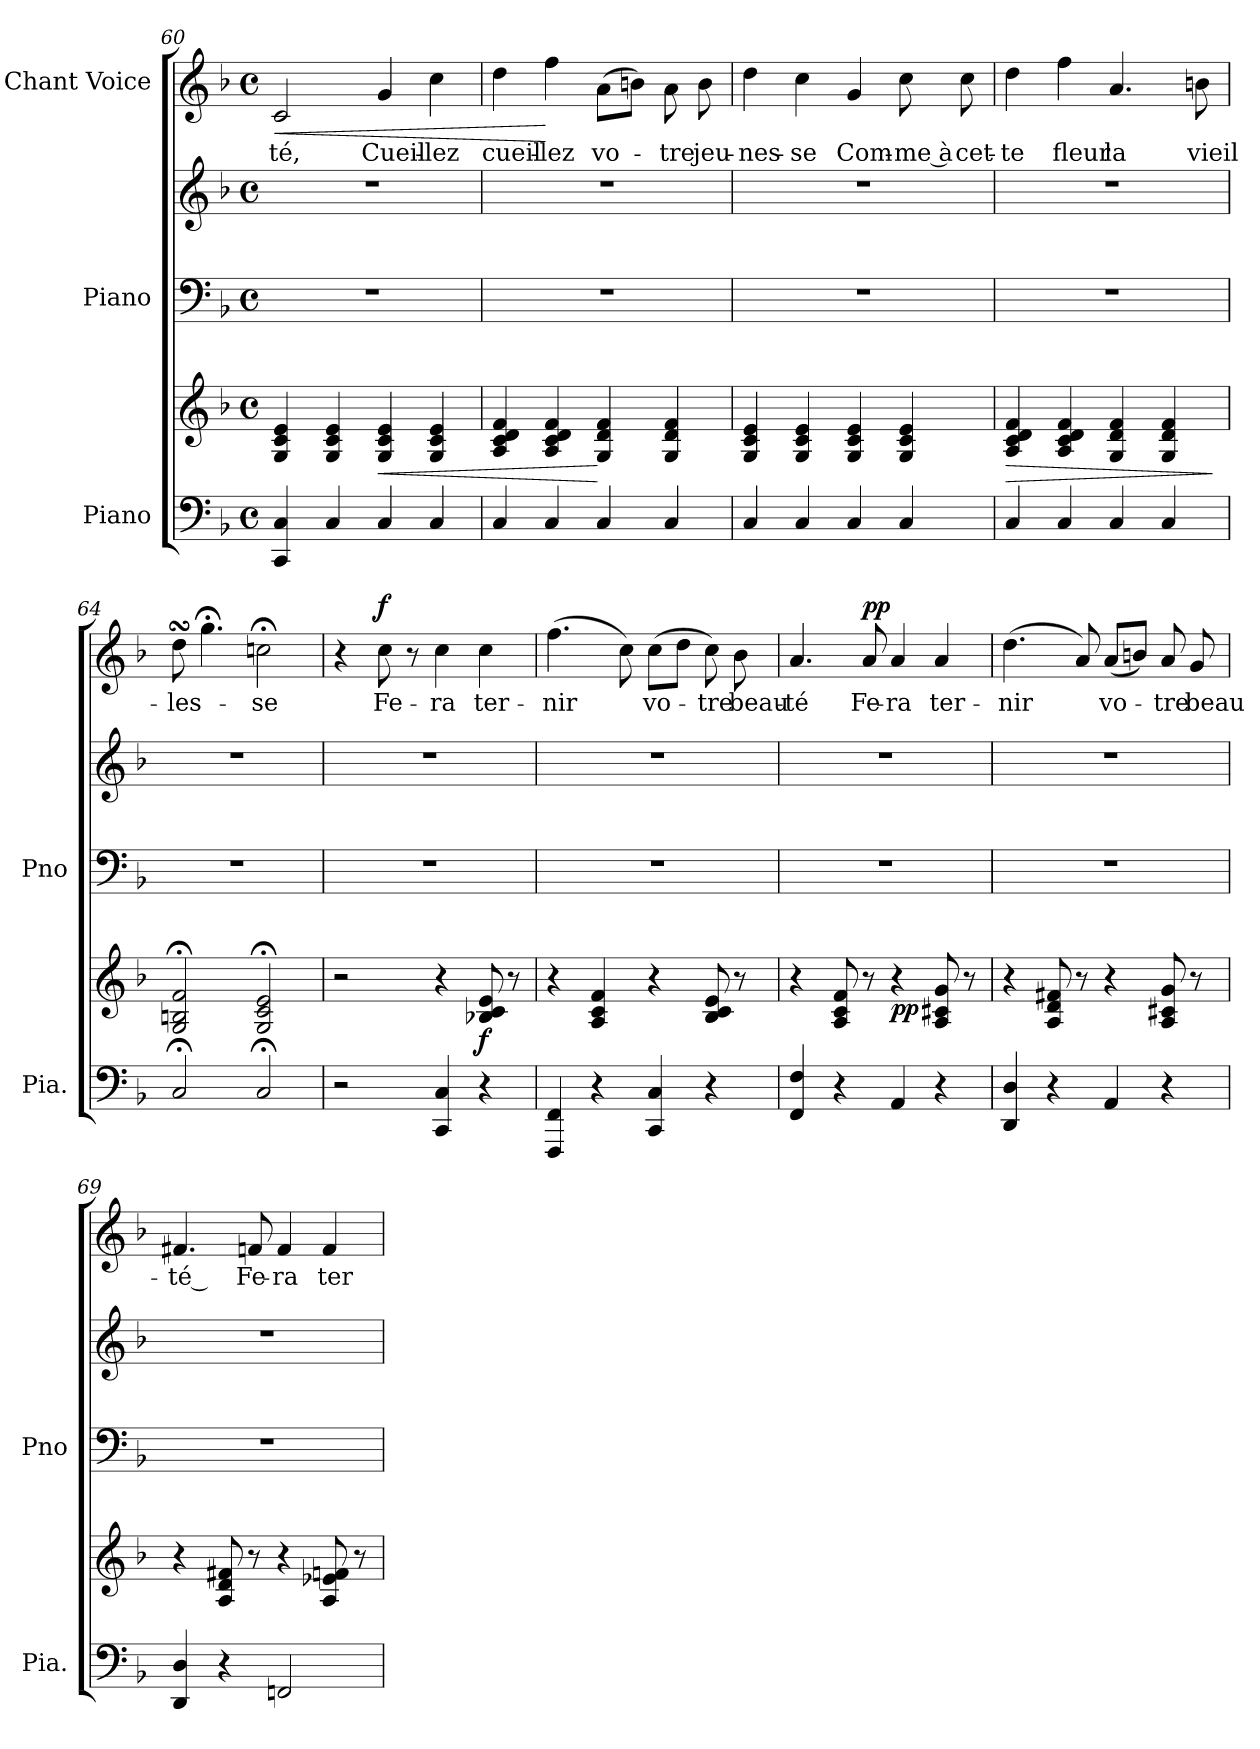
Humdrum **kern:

**kern	**kern	**dynam	**kern	**kern	**kern	**text	**dynam
*part3	*part3	*part3	*part2	*part2	*part1	*part1	*part1
*staff5	*staff4	*staff4/5	*staff3	*staff2	*staff1	*staff1	*staff1
*I"Piano	*	*	*I"Piano	*	*I"Chant Voice	*	*
*I'Pia.	*	*	*I'Pno	*	*	*	*
*clefF4	*clefG2	*	*clefF4	*clefG2	*clefG2	*	*
*k[b-]	*k[b-]	*	*k[b-]	*k[b-]	*k[b-]	*	*
*M4/4	*M4/4	*	*M4/4	*M4/4	*M4/4	*	*
*met(c)	*met(c)	*	*met(c)	*met(c)	*met(c)	*	*
=60	=60	=60	=60	=60	=60	=60	=60
!	!	!	!	!	!	!LO:LY:b	!LO:HP:b
4CC 4C	4G 4c 4e	.	1r	1r	2c/	-té,	<
4C	4G 4c 4e	.	.	.	.	.	.
!	!	!LO:HP:b	!	!	!	!LO:LY:b	!
4C	4G 4c 4e	<	.	.	4g/	Cueil-	.
!	!	!	!	!	!	!LO:LY:b	!
4C	4G 4c 4e	.	.	.	4cc\	-lez	.
=61	=61	=61	=61	=61	=61	=61	=61
!	!	!	!	!	!	!LO:LY:b	!
4C	4A 4c 4d 4f	.	1r	1r	4dd\	cueil-	.
!	!	!	!	!	!	!LO:LY:b	!
4C	4A 4c 4d 4f	.	.	.	4ff\	-lez	[
!	!	!	!	!	!	!LO:LY:b	!
4C	4G 4d 4f	[	.	.	(8a\L	vo-	.
.	.	.	.	.	8bn\J)	.	.
!	!	!	!	!	!	!LO:LY:b	!
4C	4G 4d 4f	.	.	.	8a\	-tre	.
!	!	!	!	!	!	!LO:LY:b	!
.	.	.	.	.	8b\	jeu-	.
!!LO:PB:g=z
=62	=62	=62	=62	=62	=62	=62	=62
!	!	!	!	!	!	!LO:LY:b	!
4C	4G 4c 4e	.	1r	1r	4dd\	-nes-	.
!	!	!	!	!	!	!LO:LY:b	!
4C	4G 4c 4e	.	.	.	4cc\	-se	.
!	!	!	!	!	!	!LO:LY:b	!
4C	4G 4c 4e	.	.	.	4g/	Com-	.
!	!	!	!	!	!	!LO:LY:b	!
4C	4G 4c 4e	.	.	.	8cc\	-me à	.
!	!	!	!	!	!	!LO:LY:b	!
.	.	.	.	.	8cc\	cet-	.
=63	=63	=63	=63	=63	=63	=63	=63
!	!	!LO:HP:b	!	!	!	!LO:LY:b	!
4C	4A 4c 4d 4f	>	1r	1r	4dd\	-te	.
!	!	!	!	!	!	!LO:LY:b	!
4C	4A 4c 4d 4f	.	.	.	4ff\	fleur	.
!	!	!	!	!	!	!LO:LY:b	!
4C	4G 4d 4f	.	.	.	4.a/	la	.
4C	4G 4d 4f	.	.	.	.	.	.
!	!	!	!	!	!	!LO:LY:b	!
.	.	.	.	.	8bn\	vieil-	.
.	.	]	.	.	.	.	.
=64	=64	=64	=64	=64	=64	=64	=64
!	!	!	!	!	!	!LO:LY:b	!
2C;	2G;< 2Bn;< 2f;<	.	1r	1r	8ddsSSS\	-les-	.
.	.	.	.	.	4.gg;<\	.	.
!	!	!	!	!	!	!LO:LY:b	!
2C;	2G;< 2c;< 2e;<	.	.	.	2ccn;<\	-se	.
=65	=65	=65	=65	=65	=65	=65	=65
2r	2r	.	1r	1r	4r	.	.
!	!	!	!	!	!	!LO:LY:b	!LO:DY:a
.	.	.	.	.	8cc\	Fe-	f
.	.	.	.	.	8r	.	.
!	!	!	!	!	!	!LO:LY:b	!
4CC 4C	4r	.	.	.	4cc\	-ra	.
!	!	!LO:DY:b	!	!	!	!LO:LY:b	!
4r	8B-X 8c 8e	f	.	.	4cc\	ter-	.
.	8r	.	.	.	.	.	.
=66	=66	=66	=66	=66	=66	=66	=66
!	!	!	!	!	!	!LO:LY:b	!
4FFF 4FF	4r	.	1r	1r	(4.ff\	-nir	.
4r	4A 4c 4f	.	.	.	.	.	.
.	.	.	.	.	8cc\)	.	.
!	!	!	!	!	!	!LO:LY:b	!
4CC 4C	4r	.	.	.	(8cc\L	vo-	.
.	.	.	.	.	8dd\J	.	.
!	!	!	!	!	!	!LO:LY:b	!
4r	8B- 8c 8e	.	.	.	8cc\)	-tre	.
!	!	!	!	!	!	!LO:LY:b	!
.	8r	.	.	.	8b-\	beau-	.
=67	=67	=67	=67	=67	=67	=67	=67
!	!	!	!	!	!	!LO:LY:b	!
4FF 4F	4r	.	1r	1r	4.a/	-té	.
4r	8A 8c 8f	.	.	.	.	.	.
!	!	!	!	!	!	!LO:LY:b	!LO:DY:a
.	8r	.	.	.	8a/	Fe-	pp
!	!	!LO:DY:b	!	!	!	!LO:LY:b	!
4AA	4r	pp	.	.	4a/	-ra	.
!	!	!	!	!	!	!LO:LY:b	!
4r	8A 8c#X 8g	.	.	.	4a/	ter-	.
.	8r	.	.	.	.	.	.
!!LO:LB:g=z
=68	=68	=68	=68	=68	=68	=68	=68
!	!	!	!	!	!	!LO:LY:b	!
4DD 4D	4r	.	1r	1r	(4.dd\	-nir	.
4r	8A 8d 8f#X	.	.	.	.	.	.
.	8r	.	.	.	8a/)	.	.
!	!	!	!	!	!	!LO:LY:b	!
4AA	4r	.	.	.	(8a/L	vo-	.
.	.	.	.	.	8bn/J)	.	.
!	!	!	!	!	!	!LO:LY:b	!
4r	8A 8c#X 8g	.	.	.	8a/	-tre	.
!	!	!	!	!	!	!LO:LY:b	!
.	8r	.	.	.	8g/	beau-	.
=69	=69	=69	=69	=69	=69	=69	=69
!	!	!	!	!	!	!LO:LY:b	!
4DD 4D	4r	.	1r	1r	4.f#X/	-té__	.
4r	8A 8d 8f#X	.	.	.	.	.	.
!	!	!	!	!	!	!LO:LY:b	!
.	8r	.	.	.	8fn/	Fe-	.
!	!	!	!	!	!	!LO:LY:b	!
2FFn	4r	.	.	.	4f/	-ra	.
!	!	!	!	!	!	!LO:LY:b	!
.	8A 8e-X 8fn	.	.	.	4f/	ter-	.
.	8r	.	.	.	.	.	.
=	=	=	=	=	=	=	=
*-	*-	*-	*-	*-	*-	*-	*-
